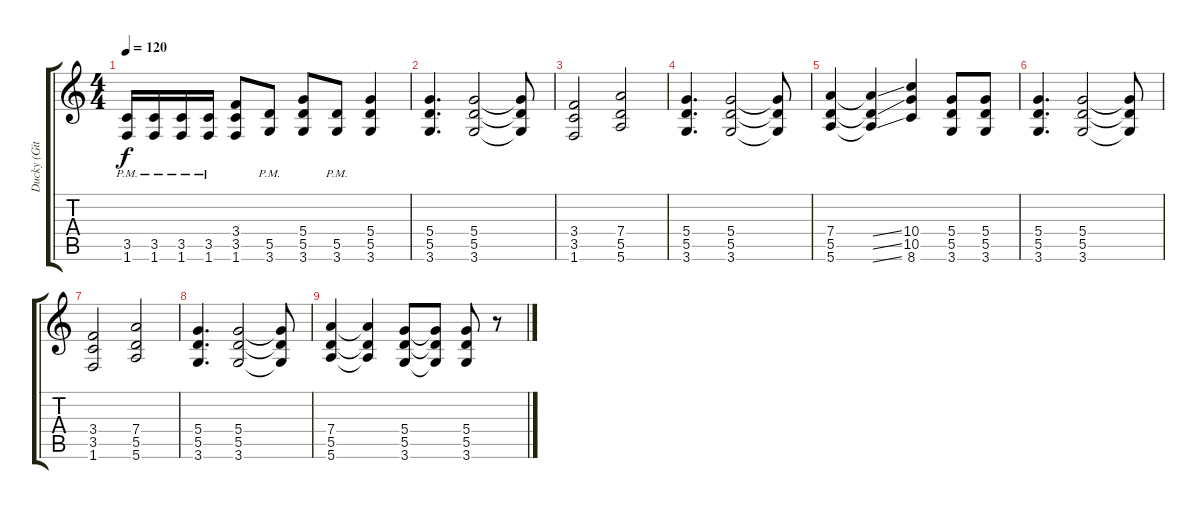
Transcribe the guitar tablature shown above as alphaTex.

\track ("Ducky (Gitarre)" "Ducky (Git") {instrument distortionguitar}
\staff {score tabs}
\tuning (E4 B3 G3 D3 A2 E2) {hide}
\ts (4 4)
\tempo 120
\clef g2
\ks c
(3.5{pm} 1.6{pm}).16{dy f} (3.5{pm} 1.6{pm}).16 (3.5{pm} 1.6{pm}).16 (3.5{pm} 1.6{pm}).16 (3.4 3.5 1.6).8 (5.5{pm} 3.6{pm}).8 (5.4 5.5 3.6).8 (5.5{pm} 3.6{pm}).8 (5.4 5.5 3.6).4 |
(5.4 5.5 3.6).4{d} (5.4 5.5 3.6).2 (5.4{t} 5.5{t} 3.6{t}).8 |
(3.4 3.5 1.6).2 (7.4 5.5 5.6).2 |
(5.4 5.5 3.6).4{d} (5.4 5.5 3.6).2 (5.4{t} 5.5{t} 3.6{t}).8 |
(7.4 5.5 5.6).4 (7.4{ss t} 5.5{ss t} 5.6{ss t}).4 (10.4 10.5 8.6).4 (5.4 5.5 3.6).8 (5.4 5.5 3.6).8 |
(5.4 5.5 3.6).4{d} (5.4 5.5 3.6).2 (5.4{t} 5.5{t} 3.6{t}).8 |
(3.4 3.5 1.6).2 (7.4 5.5 5.6).2 |
(5.4 5.5 3.6).4{d} (5.4 5.5 3.6).2 (5.4{t} 5.5{t} 3.6{t}).8 |
(7.4 5.5 5.6).4 (7.4{t} 5.5{t} 5.6{t}).4 (5.4 5.5 3.6).8 (5.4{t} 5.5{t} 3.6{t}).8 (5.4 5.5 3.6).8 r.8
